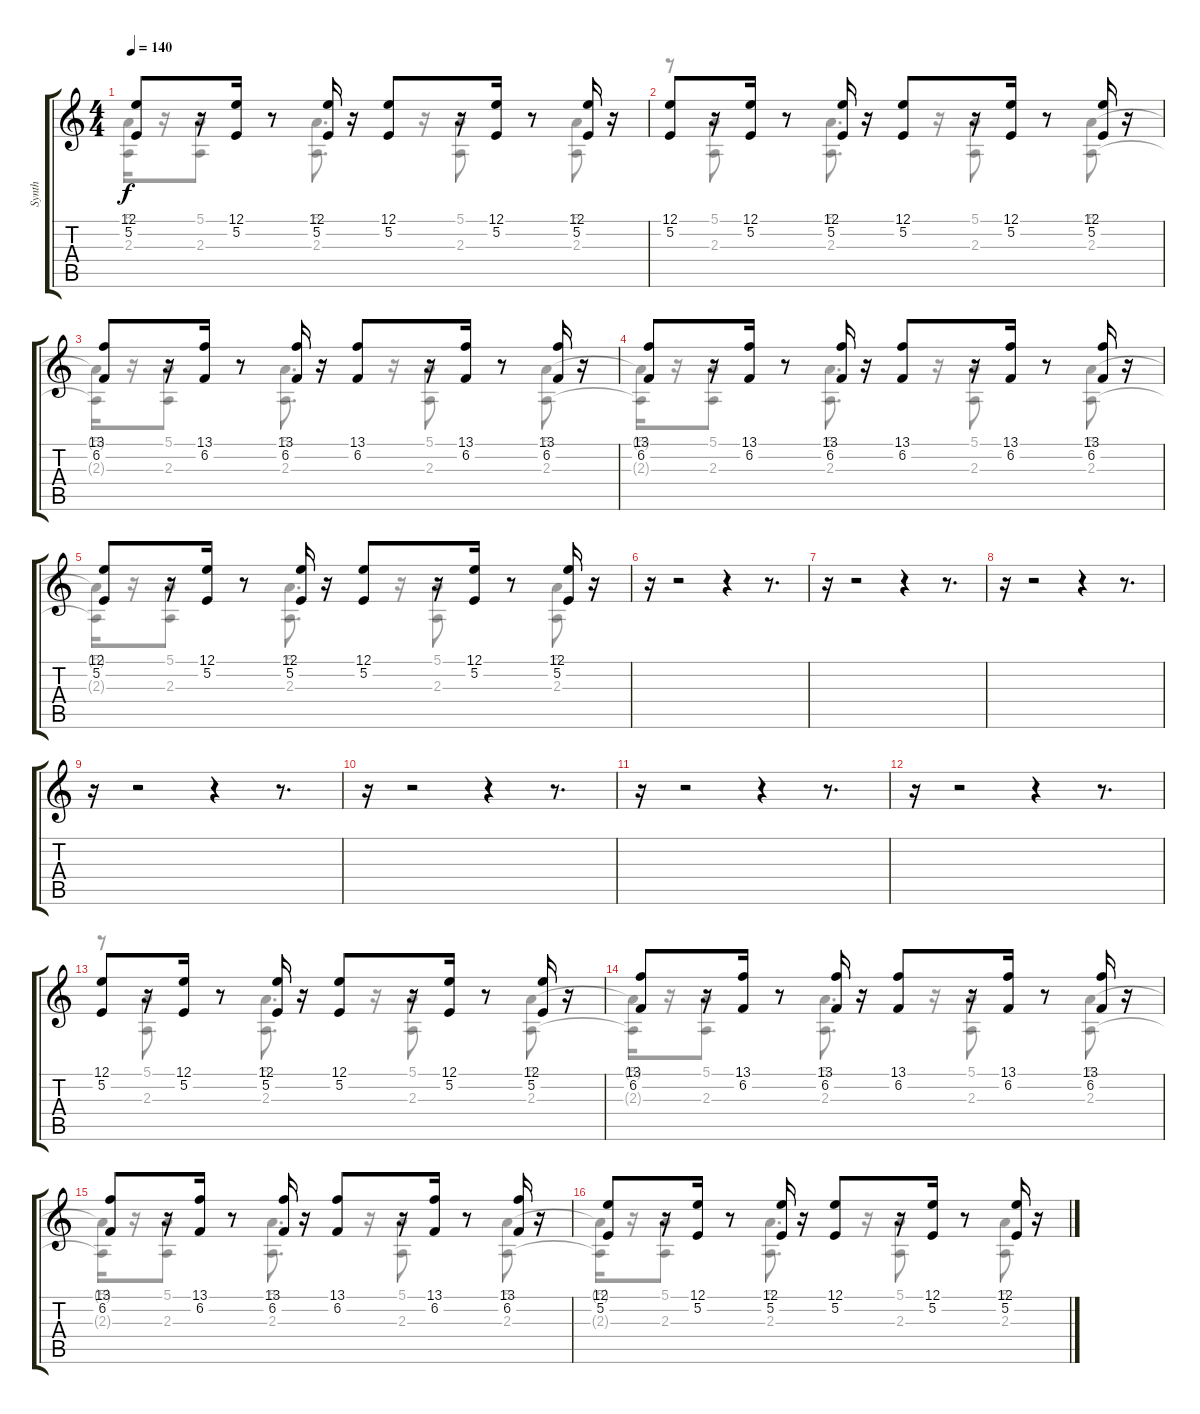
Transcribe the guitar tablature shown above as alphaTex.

\track ("Synth" "Synth") {instrument lead2sawtooth}
\staff {score tabs}
\tuning (E4 B3 G3 D3 A2 E2) {hide}
\voice
\ts (4 4)
\tempo 140
\clef g2
\ks c
(12.1 5.2).8{dy f} r.16 (12.1 5.2).16 r.8 (12.1 5.2).16 r.16 (12.1 5.2).8 r.16 (12.1 5.2).16 r.8 (12.1 5.2).16 r.16 |
(12.1 5.2).8 r.16 (12.1 5.2).16 r.8 (12.1 5.2).16 r.16 (12.1 5.2).8 r.16 (12.1 5.2).16 r.8 (12.1 5.2).16 r.16 |
(13.1 6.2).8 r.16 (13.1 6.2).16 r.8 (13.1 6.2).16 r.16 (13.1 6.2).8 r.16 (13.1 6.2).16 r.8 (13.1 6.2).16 r.16 |
(13.1 6.2).8 r.16 (13.1 6.2).16 r.8 (13.1 6.2).16 r.16 (13.1 6.2).8 r.16 (13.1 6.2).16 r.8 (13.1 6.2).16 r.16 |
(12.1 5.2).8 r.16 (12.1 5.2).16 r.8 (12.1 5.2).16 r.16 (12.1 5.2).8 r.16 (12.1 5.2).16 r.8 (12.1 5.2).16 r.16 |
r.16 r.2 r.4 r.8{d} |
r.16 r.2 r.4 r.8{d} |
r.16 r.2 r.4 r.8{d} |
r.16 r.2 r.4 r.8{d} |
r.16 r.2 r.4 r.8{d} |
r.16 r.2 r.4 r.8{d} |
r.16 r.2 r.4 r.8{d} |
(12.1 5.2).8 r.16 (12.1 5.2).16 r.8 (12.1 5.2).16 r.16 (12.1 5.2).8 r.16 (12.1 5.2).16 r.8 (12.1 5.2).16 r.16 |
(13.1 6.2).8 r.16 (13.1 6.2).16 r.8 (13.1 6.2).16 r.16 (13.1 6.2).8 r.16 (13.1 6.2).16 r.8 (13.1 6.2).16 r.16 |
(13.1 6.2).8 r.16 (13.1 6.2).16 r.8 (13.1 6.2).16 r.16 (13.1 6.2).8 r.16 (13.1 6.2).16 r.8 (13.1 6.2).16 r.16 |
(12.1 5.2).8 r.16 (12.1 5.2).16 r.8 (12.1 5.2).16 r.16 (12.1 5.2).8 r.16 (12.1 5.2).16 r.8 (12.1 5.2).16 r.16
\voice
\clef g2
\ottava regular
\simile none
\ks c
(5.1{t} 2.3{t}).16{dy f} r.16 (5.1 2.3).8 r.8 (5.1 2.3).8{d} r.16 (5.1 2.3).8 r.8 (5.1 2.3).8 |
r.8 (5.1 2.3).8 r.8 (5.1 2.3).8{d} r.16 (5.1 2.3).8 r.8 (5.1 2.3).8 |
(5.1{t} 2.3{t}).16 r.16 (5.1 2.3).8 r.8 (5.1 2.3).8{d} r.16 (5.1 2.3).8 r.8 (5.1 2.3).8 |
(5.1{t} 2.3{t}).16 r.16 (5.1 2.3).8 r.8 (5.1 2.3).8{d} r.16 (5.1 2.3).8 r.8 (5.1 2.3).8 |
(5.1{t} 2.3{t}).16 r.16 (5.1 2.3).8 r.8 (5.1 2.3).8{d} r.16 (5.1 2.3).8 r.8 (5.1 2.3).8 |
|
|
|
|
|
|
|
r.8 (5.1 2.3).8 r.8 (5.1 2.3).8{d} r.16 (5.1 2.3).8 r.8 (5.1 2.3).8 |
(5.1{t} 2.3{t}).16 r.16 (5.1 2.3).8 r.8 (5.1 2.3).8{d} r.16 (5.1 2.3).8 r.8 (5.1 2.3).8 |
(5.1{t} 2.3{t}).16 r.16 (5.1 2.3).8 r.8 (5.1 2.3).8{d} r.16 (5.1 2.3).8 r.8 (5.1 2.3).8 |
(5.1{t} 2.3{t}).16 r.16 (5.1 2.3).8 r.8 (5.1 2.3).8{d} r.16 (5.1 2.3).8 r.8 (5.1 2.3).8
